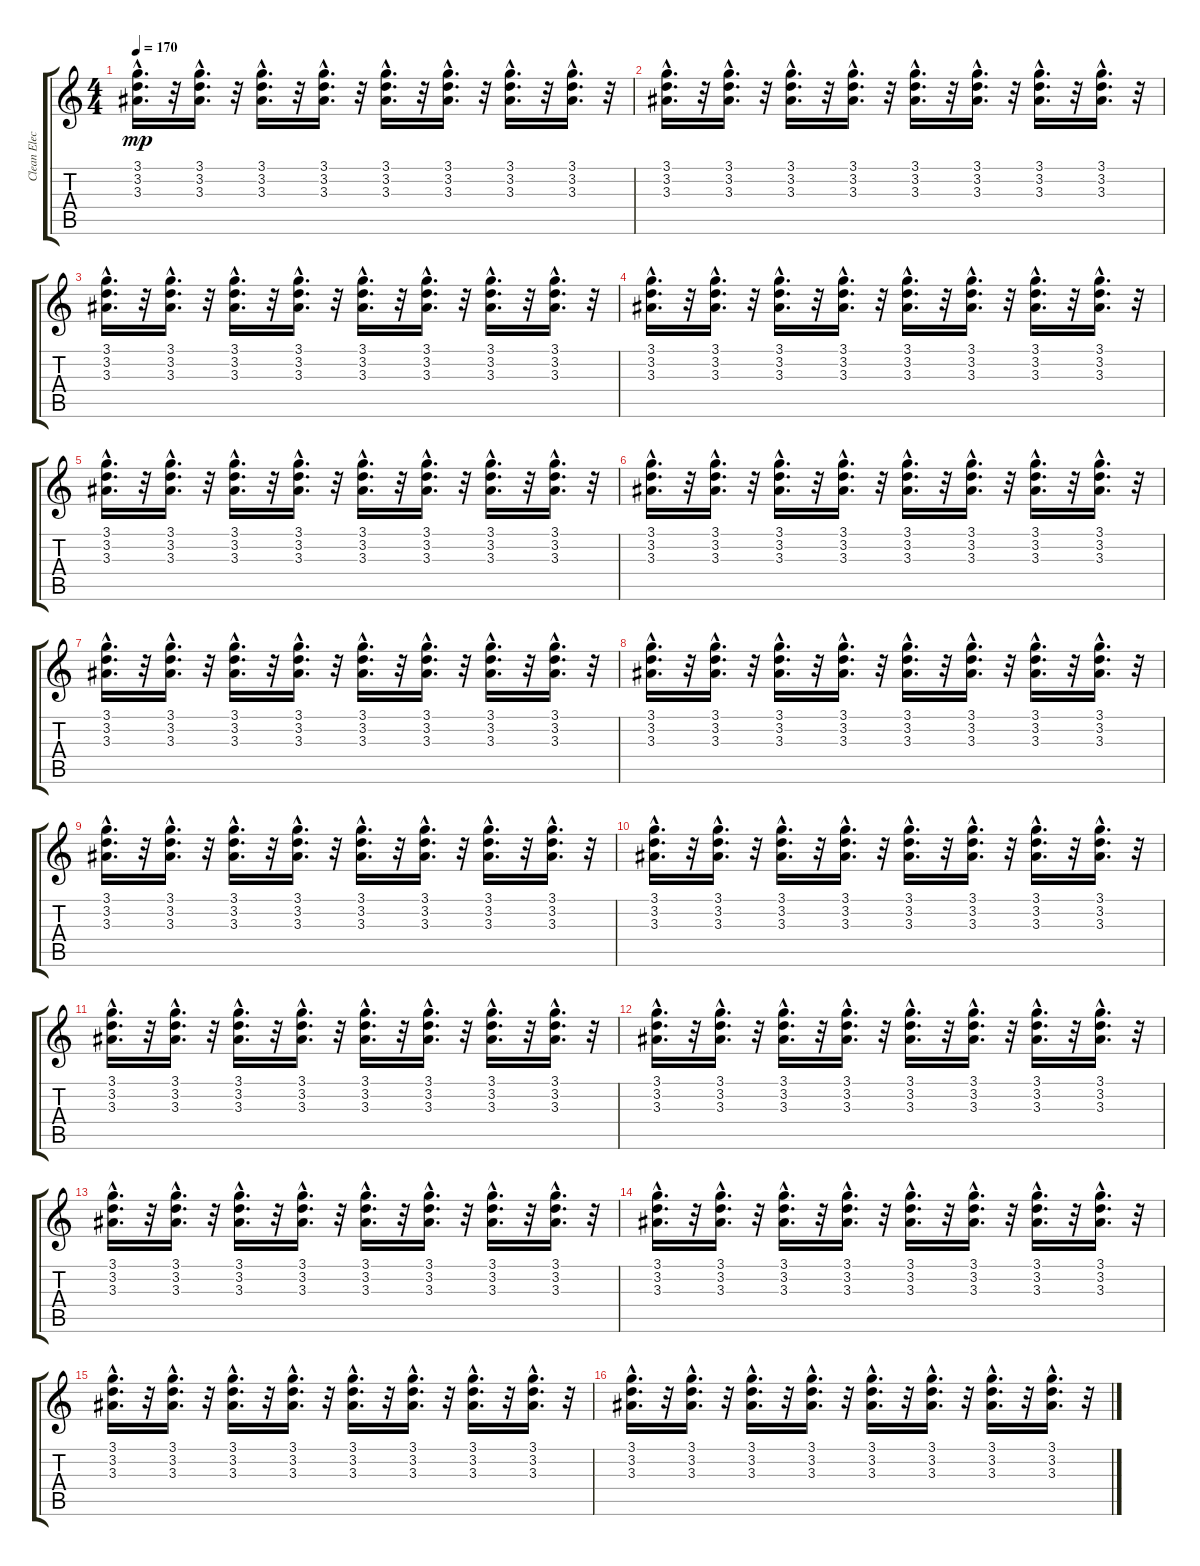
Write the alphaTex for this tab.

\track ("Clean Electric Guitar" "Clean Elec") {instrument electricguitarclean}
\staff {score tabs}
\tuning (E4 B3 G3 D3 A2 E2) {hide}
\ts (4 4)
\tempo 170
\clef g2
\ks c
(3.1{hac} 3.2{hac} 3.3{hac}).16{d dy mp} r.32 (3.1{hac} 3.2{hac} 3.3{hac}).16{d} r.32 (3.1{hac} 3.2{hac} 3.3{hac}).16{d} r.32 (3.1{hac} 3.2{hac} 3.3{hac}).16{d} r.32 (3.1{hac} 3.2{hac} 3.3{hac}).16{d} r.32 (3.1{hac} 3.2{hac} 3.3{hac}).16{d} r.32 (3.1{hac} 3.2{hac} 3.3{hac}).16{d} r.32 (3.1{hac} 3.2{hac} 3.3{hac}).16{d} r.32 |
(3.1{hac} 3.2{hac} 3.3{hac}).16{d} r.32 (3.1{hac} 3.2{hac} 3.3{hac}).16{d} r.32 (3.1{hac} 3.2{hac} 3.3{hac}).16{d} r.32 (3.1{hac} 3.2{hac} 3.3{hac}).16{d} r.32 (3.1{hac} 3.2{hac} 3.3{hac}).16{d} r.32 (3.1{hac} 3.2{hac} 3.3{hac}).16{d} r.32 (3.1{hac} 3.2{hac} 3.3{hac}).16{d} r.32 (3.1{hac} 3.2{hac} 3.3{hac}).16{d} r.32 |
(3.1{hac} 3.2{hac} 3.3{hac}).16{d} r.32 (3.1{hac} 3.2{hac} 3.3{hac}).16{d} r.32 (3.1{hac} 3.2{hac} 3.3{hac}).16{d} r.32 (3.1{hac} 3.2{hac} 3.3{hac}).16{d} r.32 (3.1{hac} 3.2{hac} 3.3{hac}).16{d} r.32 (3.1{hac} 3.2{hac} 3.3{hac}).16{d} r.32 (3.1{hac} 3.2{hac} 3.3{hac}).16{d} r.32 (3.1{hac} 3.2{hac} 3.3{hac}).16{d} r.32 |
(3.1{hac} 3.2{hac} 3.3{hac}).16{d} r.32 (3.1{hac} 3.2{hac} 3.3{hac}).16{d} r.32 (3.1{hac} 3.2{hac} 3.3{hac}).16{d} r.32 (3.1{hac} 3.2{hac} 3.3{hac}).16{d} r.32 (3.1{hac} 3.2{hac} 3.3{hac}).16{d} r.32 (3.1{hac} 3.2{hac} 3.3{hac}).16{d} r.32 (3.1{hac} 3.2{hac} 3.3{hac}).16{d} r.32 (3.1{hac} 3.2{hac} 3.3{hac}).16{d} r.32 |
(3.1{hac} 3.2{hac} 3.3{hac}).16{d} r.32 (3.1{hac} 3.2{hac} 3.3{hac}).16{d} r.32 (3.1{hac} 3.2{hac} 3.3{hac}).16{d} r.32 (3.1{hac} 3.2{hac} 3.3{hac}).16{d} r.32 (3.1{hac} 3.2{hac} 3.3{hac}).16{d} r.32 (3.1{hac} 3.2{hac} 3.3{hac}).16{d} r.32 (3.1{hac} 3.2{hac} 3.3{hac}).16{d} r.32 (3.1{hac} 3.2{hac} 3.3{hac}).16{d} r.32 |
(3.1{hac} 3.2{hac} 3.3{hac}).16{d} r.32 (3.1{hac} 3.2{hac} 3.3{hac}).16{d} r.32 (3.1{hac} 3.2{hac} 3.3{hac}).16{d} r.32 (3.1{hac} 3.2{hac} 3.3{hac}).16{d} r.32 (3.1{hac} 3.2{hac} 3.3{hac}).16{d} r.32 (3.1{hac} 3.2{hac} 3.3{hac}).16{d} r.32 (3.1{hac} 3.2{hac} 3.3{hac}).16{d} r.32 (3.1{hac} 3.2{hac} 3.3{hac}).16{d} r.32 |
(3.1{hac} 3.2{hac} 3.3{hac}).16{d} r.32 (3.1{hac} 3.2{hac} 3.3{hac}).16{d} r.32 (3.1{hac} 3.2{hac} 3.3{hac}).16{d} r.32 (3.1{hac} 3.2{hac} 3.3{hac}).16{d} r.32 (3.1{hac} 3.2{hac} 3.3{hac}).16{d} r.32 (3.1{hac} 3.2{hac} 3.3{hac}).16{d} r.32 (3.1{hac} 3.2{hac} 3.3{hac}).16{d} r.32 (3.1{hac} 3.2{hac} 3.3{hac}).16{d} r.32 |
(3.1{hac} 3.2{hac} 3.3{hac}).16{d} r.32 (3.1{hac} 3.2{hac} 3.3{hac}).16{d} r.32 (3.1{hac} 3.2{hac} 3.3{hac}).16{d} r.32 (3.1{hac} 3.2{hac} 3.3{hac}).16{d} r.32 (3.1{hac} 3.2{hac} 3.3{hac}).16{d} r.32 (3.1{hac} 3.2{hac} 3.3{hac}).16{d} r.32 (3.1{hac} 3.2{hac} 3.3{hac}).16{d} r.32 (3.1{hac} 3.2{hac} 3.3{hac}).16{d} r.32 |
(3.1{hac} 3.2{hac} 3.3{hac}).16{d} r.32 (3.1{hac} 3.2{hac} 3.3{hac}).16{d} r.32 (3.1{hac} 3.2{hac} 3.3{hac}).16{d} r.32 (3.1{hac} 3.2{hac} 3.3{hac}).16{d} r.32 (3.1{hac} 3.2{hac} 3.3{hac}).16{d} r.32 (3.1{hac} 3.2{hac} 3.3{hac}).16{d} r.32 (3.1{hac} 3.2{hac} 3.3{hac}).16{d} r.32 (3.1{hac} 3.2{hac} 3.3{hac}).16{d} r.32 |
(3.1{hac} 3.2{hac} 3.3{hac}).16{d} r.32 (3.1{hac} 3.2{hac} 3.3{hac}).16{d} r.32 (3.1{hac} 3.2{hac} 3.3{hac}).16{d} r.32 (3.1{hac} 3.2{hac} 3.3{hac}).16{d} r.32 (3.1{hac} 3.2{hac} 3.3{hac}).16{d} r.32 (3.1{hac} 3.2{hac} 3.3{hac}).16{d} r.32 (3.1{hac} 3.2{hac} 3.3{hac}).16{d} r.32 (3.1{hac} 3.2{hac} 3.3{hac}).16{d} r.32 |
(3.1{hac} 3.2{hac} 3.3{hac}).16{d} r.32 (3.1{hac} 3.2{hac} 3.3{hac}).16{d} r.32 (3.1{hac} 3.2{hac} 3.3{hac}).16{d} r.32 (3.1{hac} 3.2{hac} 3.3{hac}).16{d} r.32 (3.1{hac} 3.2{hac} 3.3{hac}).16{d} r.32 (3.1{hac} 3.2{hac} 3.3{hac}).16{d} r.32 (3.1{hac} 3.2{hac} 3.3{hac}).16{d} r.32 (3.1{hac} 3.2{hac} 3.3{hac}).16{d} r.32 |
(3.1{hac} 3.2{hac} 3.3{hac}).16{d} r.32 (3.1{hac} 3.2{hac} 3.3{hac}).16{d} r.32 (3.1{hac} 3.2{hac} 3.3{hac}).16{d} r.32 (3.1{hac} 3.2{hac} 3.3{hac}).16{d} r.32 (3.1{hac} 3.2{hac} 3.3{hac}).16{d} r.32 (3.1{hac} 3.2{hac} 3.3{hac}).16{d} r.32 (3.1{hac} 3.2{hac} 3.3{hac}).16{d} r.32 (3.1{hac} 3.2{hac} 3.3{hac}).16{d} r.32 |
(3.1{hac} 3.2{hac} 3.3{hac}).16{d} r.32 (3.1{hac} 3.2{hac} 3.3{hac}).16{d} r.32 (3.1{hac} 3.2{hac} 3.3{hac}).16{d} r.32 (3.1{hac} 3.2{hac} 3.3{hac}).16{d} r.32 (3.1{hac} 3.2{hac} 3.3{hac}).16{d} r.32 (3.1{hac} 3.2{hac} 3.3{hac}).16{d} r.32 (3.1{hac} 3.2{hac} 3.3{hac}).16{d} r.32 (3.1{hac} 3.2{hac} 3.3{hac}).16{d} r.32 |
(3.1{hac} 3.2{hac} 3.3{hac}).16{d} r.32 (3.1{hac} 3.2{hac} 3.3{hac}).16{d} r.32 (3.1{hac} 3.2{hac} 3.3{hac}).16{d} r.32 (3.1{hac} 3.2{hac} 3.3{hac}).16{d} r.32 (3.1{hac} 3.2{hac} 3.3{hac}).16{d} r.32 (3.1{hac} 3.2{hac} 3.3{hac}).16{d} r.32 (3.1{hac} 3.2{hac} 3.3{hac}).16{d} r.32 (3.1{hac} 3.2{hac} 3.3{hac}).16{d} r.32 |
(3.1{hac} 3.2{hac} 3.3{hac}).16{d} r.32 (3.1{hac} 3.2{hac} 3.3{hac}).16{d} r.32 (3.1{hac} 3.2{hac} 3.3{hac}).16{d} r.32 (3.1{hac} 3.2{hac} 3.3{hac}).16{d} r.32 (3.1{hac} 3.2{hac} 3.3{hac}).16{d} r.32 (3.1{hac} 3.2{hac} 3.3{hac}).16{d} r.32 (3.1{hac} 3.2{hac} 3.3{hac}).16{d} r.32 (3.1{hac} 3.2{hac} 3.3{hac}).16{d} r.32 |
(3.1{hac} 3.2{hac} 3.3{hac}).16{d} r.32 (3.1{hac} 3.2{hac} 3.3{hac}).16{d} r.32 (3.1{hac} 3.2{hac} 3.3{hac}).16{d} r.32 (3.1{hac} 3.2{hac} 3.3{hac}).16{d} r.32 (3.1{hac} 3.2{hac} 3.3{hac}).16{d} r.32 (3.1{hac} 3.2{hac} 3.3{hac}).16{d} r.32 (3.1{hac} 3.2{hac} 3.3{hac}).16{d} r.32 (3.1{hac} 3.2{hac} 3.3{hac}).16{d} r.32
